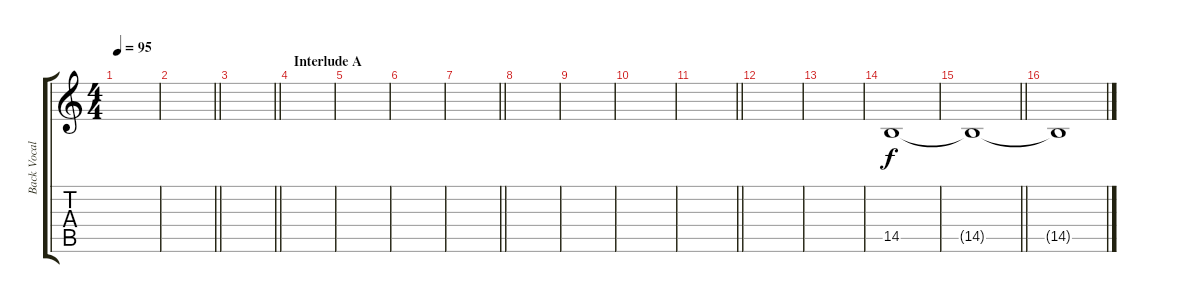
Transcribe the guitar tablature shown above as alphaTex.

\track ("Back Vocals (Michael Kiske / Amanda Somm" "Back Vocal") {instrument choiraahs}
\staff {score tabs}
\tuning (E4 B3 G3 D3 A2 E2) {hide}
\ts (4 4)
\tempo 95
\clef g2
\ks c
|
\barLineRight lightlight
|
\barLineRight lightlight
|
\section ("" "Interlude A")
|
|
|
\barLineRight lightlight
|
|
|
|
\barLineRight lightlight
|
|
|
14.5.1{volume 10} |
\barLineRight lightlight
14.5{t}.1 |
14.5{t}.1
